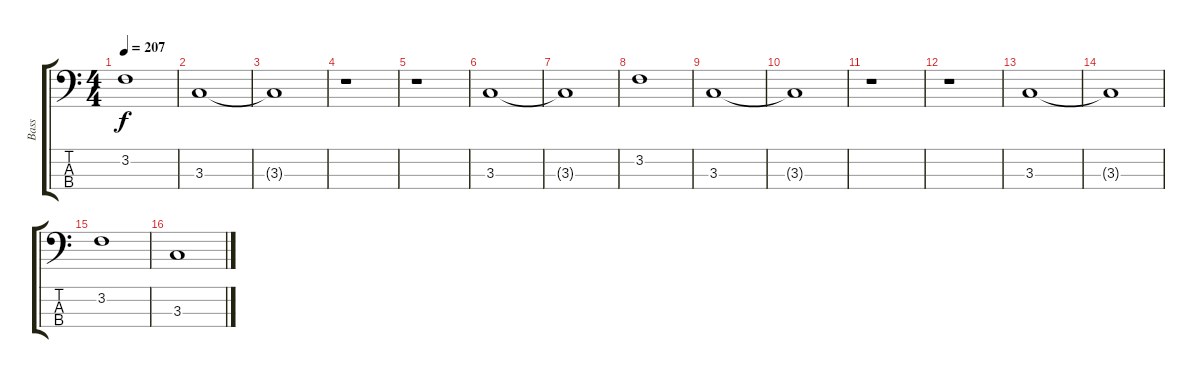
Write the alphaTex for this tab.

\track ("Bass" "Bass") {instrument electricbasspick}
\staff {score tabs}
\tuning (G2 D2 A1 E1) {hide}
\ts (4 4)
\tempo 207
\clef f4
\ks c
3.2.1{dy f} |
3.3.1 |
3.3{t}.1 |
r.1 |
r.1 |
3.3.1 |
3.3{t}.1 |
3.2.1 |
3.3.1 |
3.3{t}.1 |
r.1 |
r.1 |
3.3.1 |
3.3{t}.1 |
3.2.1 |
3.3.1
